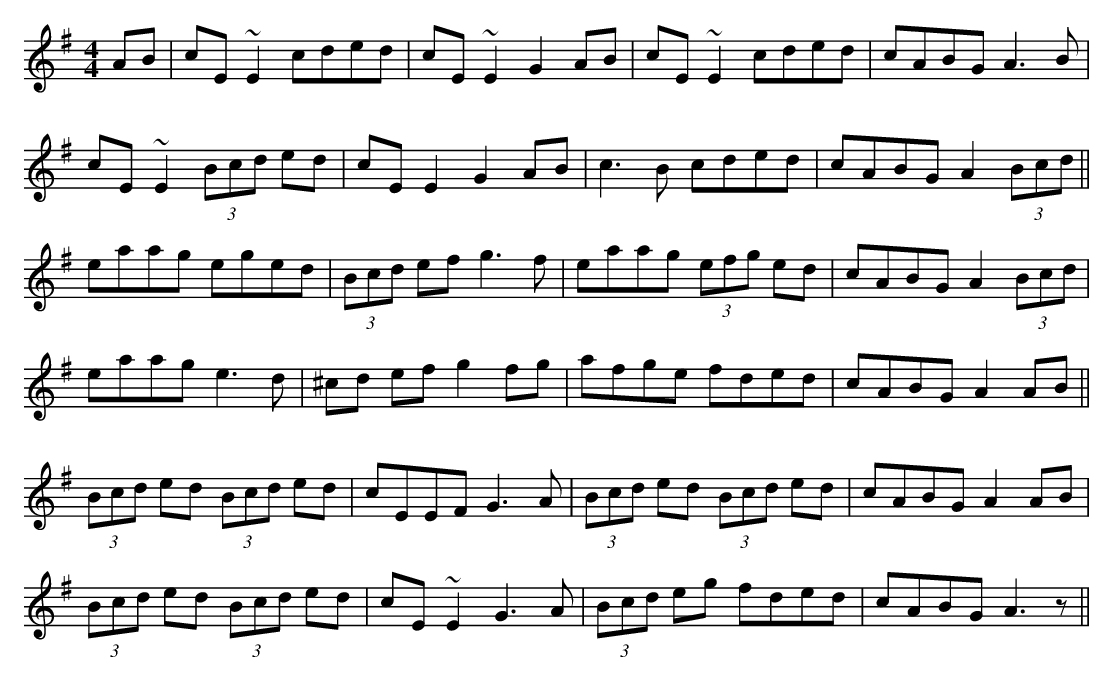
X:1
M:4/4
K:Ador
AB|cE ~E2 cded|cE ~E2 G2 AB|cE ~E2 cded|cABG A3 B|
cE ~E2 (3Bcd ed|cE E2 G2 AB|c3 B cded|cABG A2 (3Bcd||
eaag eged|(3Bcd ef g3f|eaag (3efg ed|cABG A2 (3Bcd|
eaag e3d|^cd ef g2 fg|afge fded|cABG A2 AB||
(3Bcd ed (3Bcd ed|cEEF G3 A|(3Bcd ed (3Bcd ed|cABG A2 AB|
(3Bcd ed (3Bcd ed|cE ~E2 G3A|(3Bcd eg fded|cABG A3 z||
